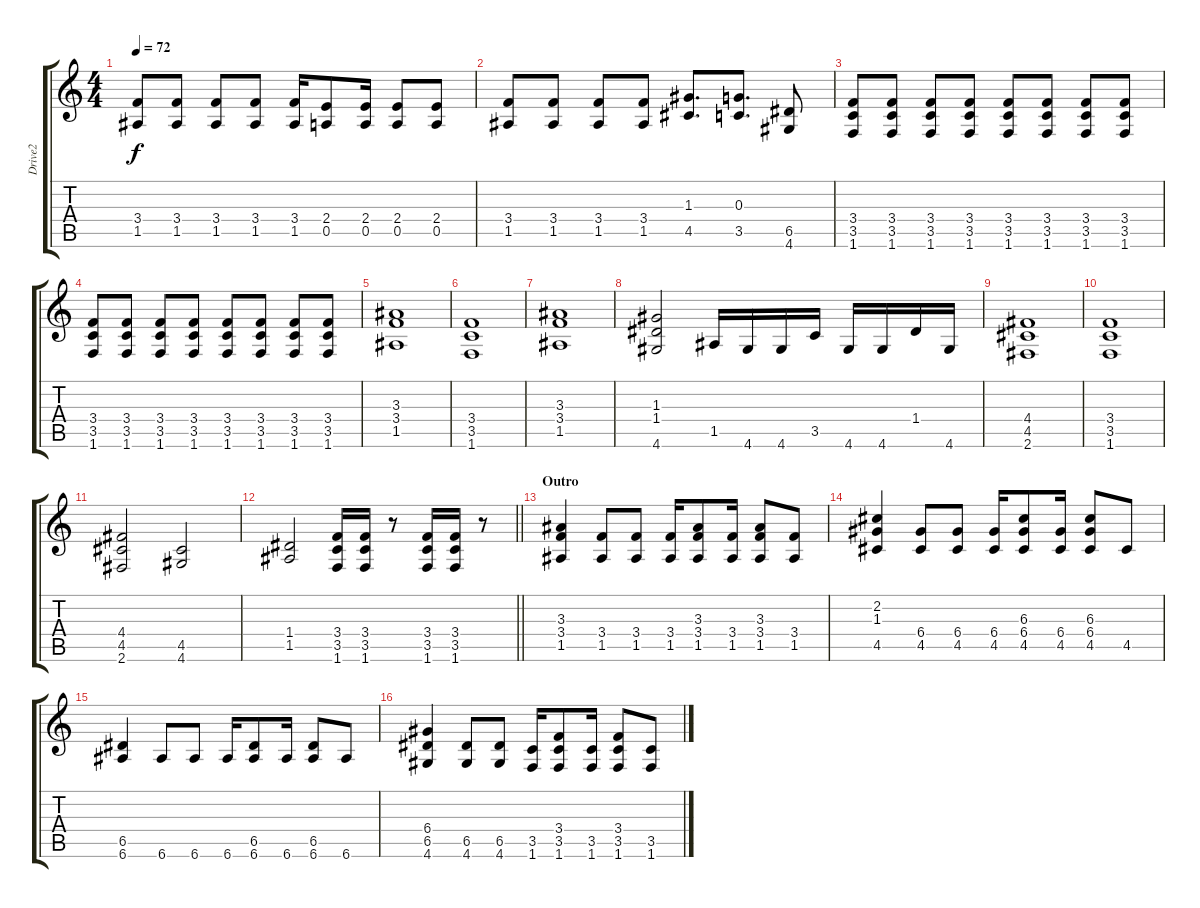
\track ("Drive2" "Drive2") {instrument distortionguitar}
\staff {score tabs}
\tuning (E4 B3 G3 D3 A2 E2) {hide}
\ts (4 4)
\tempo 72
\clef g2
\ks c
(3.4 1.5).8{dy f} (3.4 1.5).8 (3.4 1.5).8 (3.4 1.5).8 (3.4 1.5).16 (2.4 0.5).8 (2.4 0.5).16 (2.4 0.5).8 (2.4 0.5).8 |
(3.4 1.5).8 (3.4 1.5).8 (3.4 1.5).8 (3.4 1.5).8 (1.3 4.5).8{d} (0.3 3.5).8{d} (6.5 4.6).8 |
(3.4 3.5 1.6).8 (3.4 3.5 1.6).8 (3.4 3.5 1.6).8 (3.4 3.5 1.6).8 (3.4 3.5 1.6).8 (3.4 3.5 1.6).8 (3.4 3.5 1.6).8 (3.4 3.5 1.6).8 |
(3.4 3.5 1.6).8 (3.4 3.5 1.6).8 (3.4 3.5 1.6).8 (3.4 3.5 1.6).8 (3.4 3.5 1.6).8 (3.4 3.5 1.6).8 (3.4 3.5 1.6).8 (3.4 3.5 1.6).8 |
(3.3 3.4 1.5).1 |
(3.4 3.5 1.6).1 |
(3.3 3.4 1.5).1 |
(1.3 1.4 4.6).2 1.5.16 4.6.16 4.6.16 3.5.16 4.6.16 4.6.16 1.4.16 4.6.16 |
(4.4 4.5 2.6).1 |
(3.4 3.5 1.6).1 |
(4.4 4.5 2.6).2 (4.5 4.6).2 |
\barLineRight lightlight
(1.4 1.5).2 (3.4 3.5 1.6).16 (3.4 3.5 1.6).16 r.8 (3.4 3.5 1.6).16 (3.4 3.5 1.6).16 r.8 |
\section ("" "Outro")
(3.3 3.4 1.5).4 (3.4 1.5).8 (3.4 1.5).8 (3.4 1.5).16 (3.3 3.4 1.5).8 (3.4 1.5).16 (3.3 3.4 1.5).8 (3.4 1.5).8 |
(2.2 1.3 4.5).4 (6.4 4.5).8 (6.4 4.5).8 (6.4 4.5).16 (6.3 6.4 4.5).8 (6.4 4.5).16 (6.3 6.4 4.5).8 4.5.8 |
(6.5 6.6).4 6.6.8 6.6.8 6.6.16 (6.5 6.6).8 6.6.16 (6.5 6.6).8 6.6.8 |
(6.4 6.5 4.6).4 (6.5 4.6).8 (6.5 4.6).8 (3.5 1.6).16 (3.4 3.5 1.6).8 (3.5 1.6).16 (3.4 3.5 1.6).8 (3.5 1.6).8
